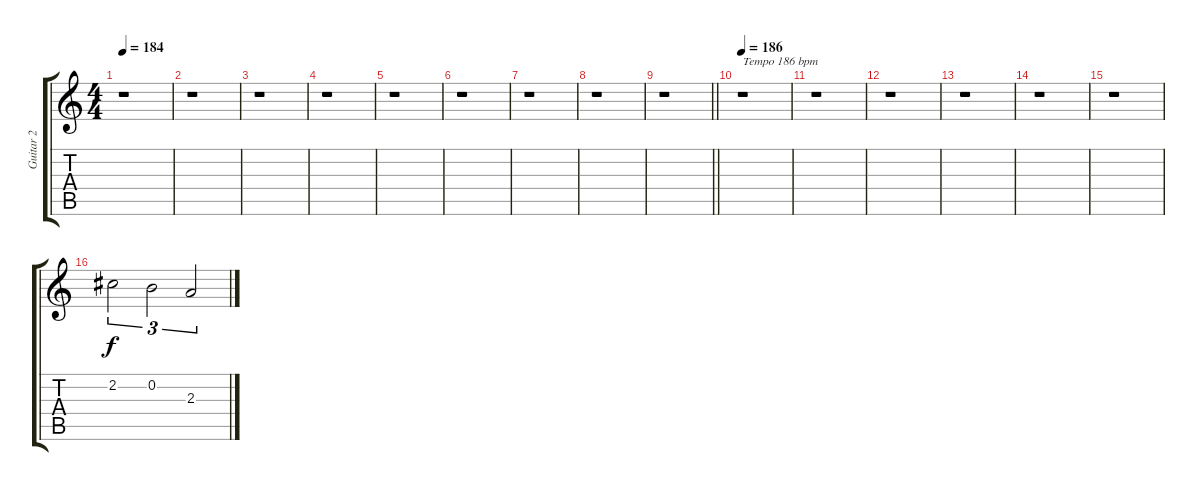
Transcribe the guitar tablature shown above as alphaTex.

\track ("Guitar 2" "Guitar 2") {instrument overdrivenguitar}
\staff {score tabs}
\tuning (E4 B3 G3 D3 A2 E2) {hide}
\ts (4 4)
\tempo 184
\clef g2
\ks c
r.1{dy f} |
r.1 |
r.1 |
r.1 |
r.1 |
r.1 |
r.1 |
r.1 |
\barLineRight lightlight
r.1 |
\tempo 186
r.1{txt "Tempo 186 bpm"} |
r.1 |
r.1 |
r.1 |
r.1 |
r.1 |
2.2.2{tu (3 2)} 0.2.2{tu (3 2)} 2.3.2{tu (3 2)}
